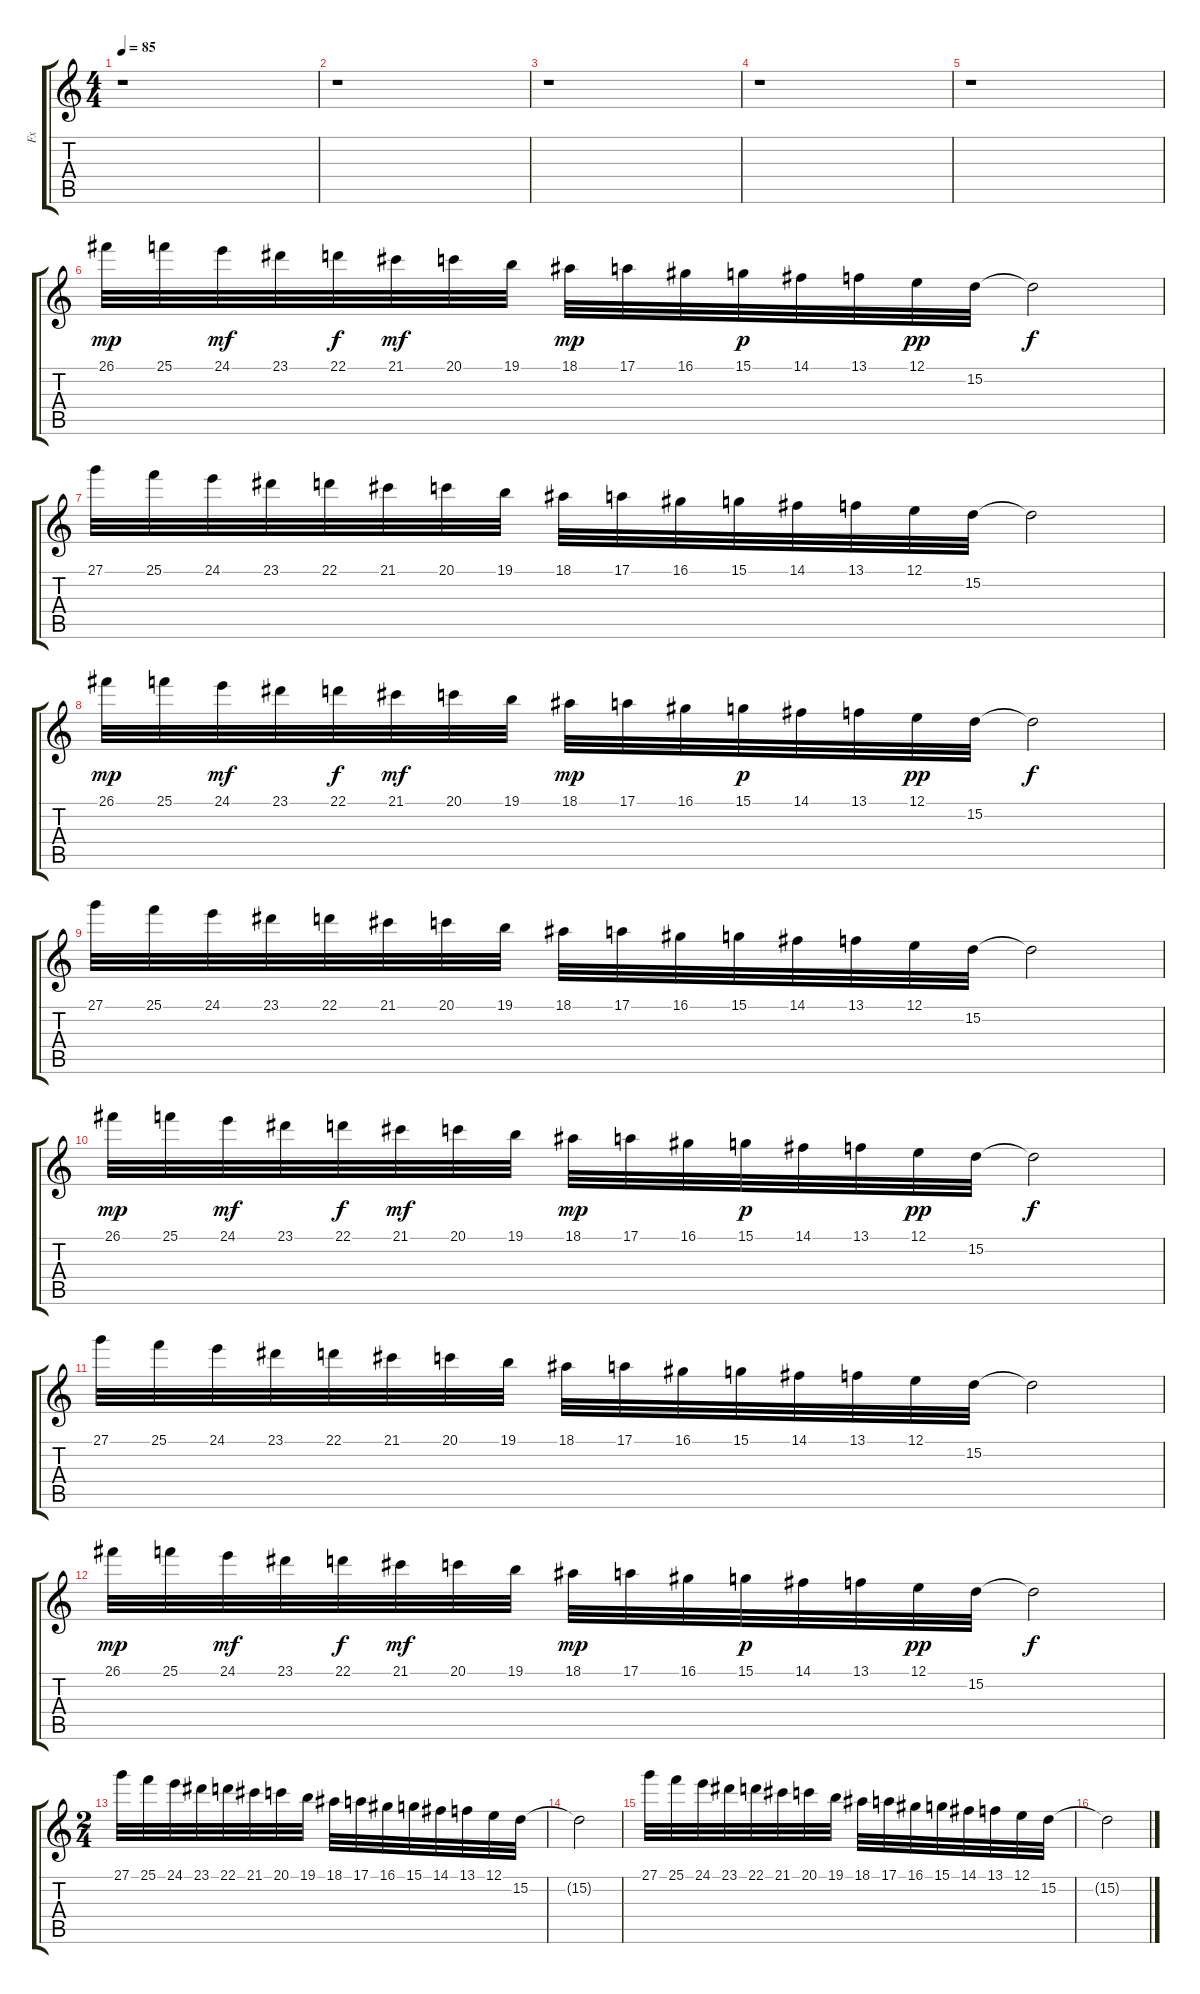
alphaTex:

\track ("Fx" "Fx") {instrument electricpiano1}
\staff {score tabs}
\tuning (E4 B3 G3 D3 A2 E2) {hide}
\ts (4 4)
\tempo 85
\clef g2
\ks c
r.1{dy mp instrument electricpiano1} |
r.1 |
r.1 |
r.1 |
r.1 |
26.1.32 25.1.32 24.1.32{dy mf} 23.1.32 22.1.32{dy f} 21.1.32{dy mf} 20.1.32 19.1.32 18.1.32{dy mp} 17.1.32 16.1.32 15.1.32{dy p} 14.1.32 13.1.32 12.1.32{dy pp} 15.2.32 15.2{t}.2{dy f} |
27.1.32 25.1.32 24.1.32 23.1.32 22.1.32 21.1.32 20.1.32 19.1.32 18.1.32 17.1.32 16.1.32 15.1.32 14.1.32 13.1.32 12.1.32 15.2.32 15.2{t}.2 |
26.1.32{dy mp} 25.1.32 24.1.32{dy mf} 23.1.32 22.1.32{dy f} 21.1.32{dy mf} 20.1.32 19.1.32 18.1.32{dy mp} 17.1.32 16.1.32 15.1.32{dy p} 14.1.32 13.1.32 12.1.32{dy pp} 15.2.32 15.2{t}.2{dy f} |
27.1.32 25.1.32 24.1.32 23.1.32 22.1.32 21.1.32 20.1.32 19.1.32 18.1.32 17.1.32 16.1.32 15.1.32 14.1.32 13.1.32 12.1.32 15.2.32 15.2{t}.2 |
26.1.32{dy mp} 25.1.32 24.1.32{dy mf} 23.1.32 22.1.32{dy f} 21.1.32{dy mf} 20.1.32 19.1.32 18.1.32{dy mp} 17.1.32 16.1.32 15.1.32{dy p} 14.1.32 13.1.32 12.1.32{dy pp} 15.2.32 15.2{t}.2{dy f} |
27.1.32 25.1.32 24.1.32 23.1.32 22.1.32 21.1.32 20.1.32 19.1.32 18.1.32 17.1.32 16.1.32 15.1.32 14.1.32 13.1.32 12.1.32 15.2.32 15.2{t}.2 |
26.1.32{dy mp} 25.1.32 24.1.32{dy mf} 23.1.32 22.1.32{dy f} 21.1.32{dy mf} 20.1.32 19.1.32 18.1.32{dy mp} 17.1.32 16.1.32 15.1.32{dy p} 14.1.32 13.1.32 12.1.32{dy pp} 15.2.32 15.2{t}.2{dy f} |
\ts (2 4)
27.1.32 25.1.32 24.1.32 23.1.32 22.1.32 21.1.32 20.1.32 19.1.32 18.1.32 17.1.32 16.1.32 15.1.32 14.1.32 13.1.32 12.1.32 15.2.32 |
15.2{t}.2 |
27.1.32 25.1.32 24.1.32 23.1.32 22.1.32 21.1.32 20.1.32 19.1.32 18.1.32 17.1.32 16.1.32 15.1.32 14.1.32 13.1.32 12.1.32 15.2.32 |
15.2{t}.2
